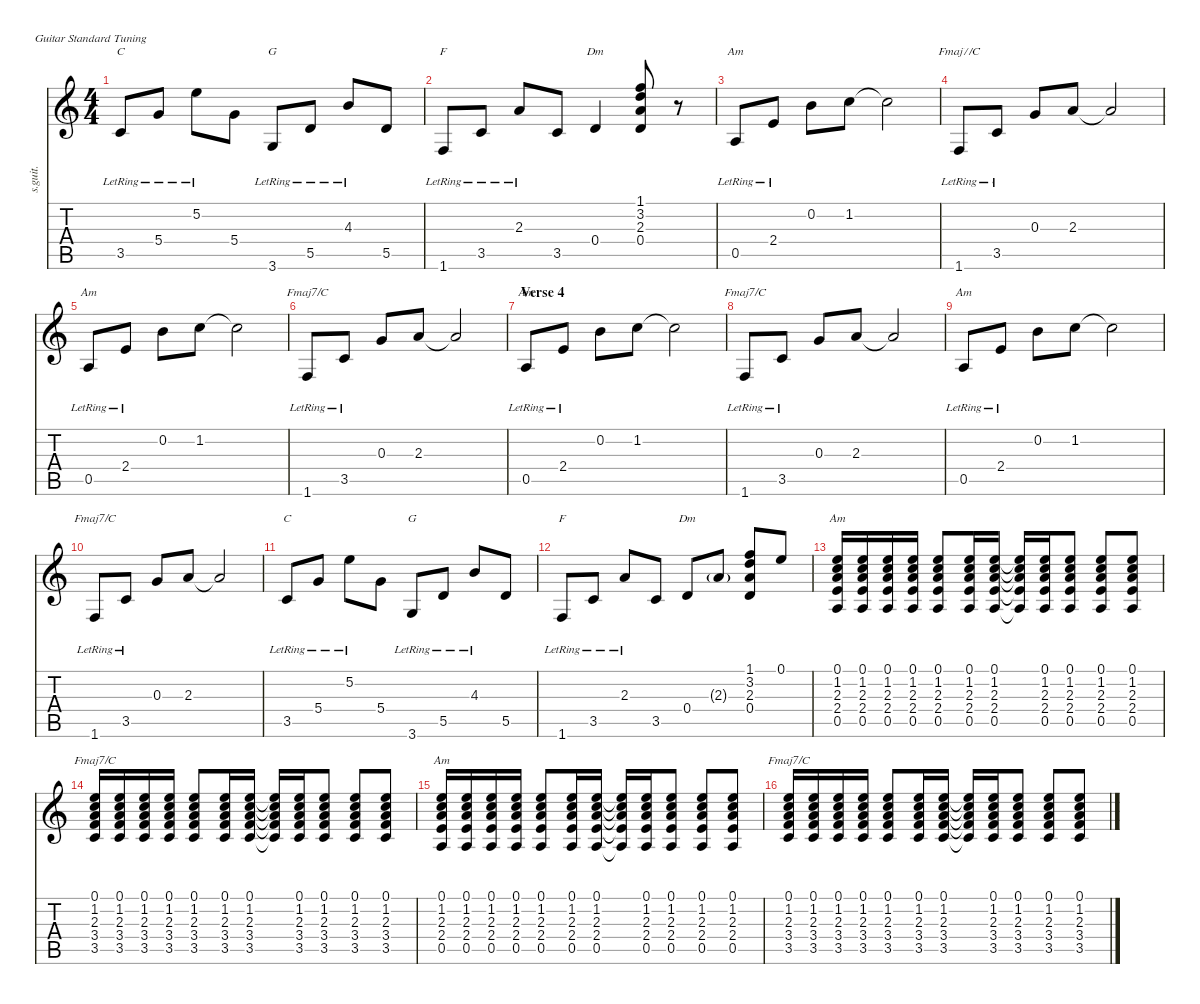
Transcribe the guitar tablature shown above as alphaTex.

\defaultSystemsLayout 4
\hideDynamics
\bracketExtendMode nobrackets
\track ("J. Frusciante (Guitar)" "s.guit.") {instrument electricguitarjazz}
\staff {score tabs}
\tuning (E4 B3 G3 D3 A2 E2)
\chord ("Am" 3 1 2 2 0 x) {showdiagram false}
\chord ("Fmaj7/C" 3 1 2 2 0 x) {showdiagram false}
\chord ("C" 3 1 2 2 0 x) {showdiagram false}
\chord ("G" 3 1 2 2 0 x) {showdiagram false}
\chord ("F" 3 1 2 2 0 x) {showdiagram false}
\chord ("Dm" 3 1 2 2 0 x) {showdiagram false}
\ts (4 4)
\tempo (96 hide)
\clef g2
\ks c
3.5{lr}.8{ch "C" lyrics (0 "") lyrics (1 "") lyrics (2 "") lyrics (3 "") lyrics (4 "") dy f} 5.4{lr}.8{lyrics (0 "") lyrics (1 "") lyrics (2 "") lyrics (3 "") lyrics (4 "")} 5.2{lr}.8{lyrics (0 "") lyrics (1 "") lyrics (2 "") lyrics (3 "") lyrics (4 "")} 5.4.8{lyrics (0 "") lyrics (1 "") lyrics (2 "") lyrics (3 "") lyrics (4 "")} 3.6{lr}.8{ch "G" lyrics (0 "") lyrics (1 "") lyrics (2 "") lyrics (3 "") lyrics (4 "")} 5.5{lr}.8{lyrics (0 "") lyrics (1 "") lyrics (2 "") lyrics (3 "") lyrics (4 "")} 4.3{lr}.8{lyrics (0 "") lyrics (1 "") lyrics (2 "") lyrics (3 "") lyrics (4 "")} 5.5.8{lyrics (0 "") lyrics (1 "") lyrics (2 "") lyrics (3 "") lyrics (4 "")} |
1.6{lr}.8{ch "F" lyrics (0 "") lyrics (1 "") lyrics (2 "") lyrics (3 "") lyrics (4 "")} 3.5{lr}.8{lyrics (0 "") lyrics (1 "") lyrics (2 "") lyrics (3 "") lyrics (4 "")} 2.3{lr}.8{lyrics (0 "") lyrics (1 "") lyrics (2 "") lyrics (3 "") lyrics (4 "")} 3.5.8{lyrics (0 "") lyrics (1 "") lyrics (2 "") lyrics (3 "") lyrics (4 "")} 0.4.4{ch "Dm" lyrics (0 "") lyrics (1 "") lyrics (2 "") lyrics (3 "") lyrics (4 "")} (1.1 3.2 2.3 0.4).8{lyrics (0 "") lyrics (1 "") lyrics (2 "") lyrics (3 "") lyrics (4 "")} r.8 |
0.5{lr}.8{ch "Am" lyrics (0 "") lyrics (1 "") lyrics (2 "") lyrics (3 "") lyrics (4 "")} 2.4{lr}.8{lyrics (0 "") lyrics (1 "") lyrics (2 "") lyrics (3 "") lyrics (4 "")} 0.2.8{lyrics (0 "") lyrics (1 "") lyrics (2 "") lyrics (3 "") lyrics (4 "")} 1.2.8{lyrics (0 "") lyrics (1 "") lyrics (2 "") lyrics (3 "") lyrics (4 "")} 1.2{t}.2{lyrics (0 "") lyrics (1 "") lyrics (2 "") lyrics (3 "") lyrics (4 "")} |
1.6{lr}.8{ch "Fmaj7/C" lyrics (0 "") lyrics (1 "") lyrics (2 "") lyrics (3 "") lyrics (4 "")} 3.5{lr}.8{lyrics (0 "") lyrics (1 "") lyrics (2 "") lyrics (3 "") lyrics (4 "")} 0.3.8{lyrics (0 "") lyrics (1 "") lyrics (2 "") lyrics (3 "") lyrics (4 "")} 2.3.8{lyrics (0 "") lyrics (1 "") lyrics (2 "") lyrics (3 "") lyrics (4 "")} 2.3{t}.2{lyrics (0 "") lyrics (1 "") lyrics (2 "") lyrics (3 "") lyrics (4 "")} |
0.5{lr}.8{ch "Am" lyrics (0 "") lyrics (1 "") lyrics (2 "") lyrics (3 "") lyrics (4 "")} 2.4{lr}.8{lyrics (0 "") lyrics (1 "") lyrics (2 "") lyrics (3 "") lyrics (4 "")} 0.2.8{lyrics (0 "") lyrics (1 "") lyrics (2 "") lyrics (3 "") lyrics (4 "")} 1.2.8{lyrics (0 "") lyrics (1 "") lyrics (2 "") lyrics (3 "") lyrics (4 "")} 1.2{t}.2{lyrics (0 "") lyrics (1 "") lyrics (2 "") lyrics (3 "") lyrics (4 "")} |
1.6{lr}.8{ch "Fmaj7/C" lyrics (0 "") lyrics (1 "") lyrics (2 "") lyrics (3 "") lyrics (4 "")} 3.5{lr}.8{lyrics (0 "") lyrics (1 "") lyrics (2 "") lyrics (3 "") lyrics (4 "")} 0.3.8{lyrics (0 "") lyrics (1 "") lyrics (2 "") lyrics (3 "") lyrics (4 "")} 2.3.8{lyrics (0 "") lyrics (1 "") lyrics (2 "") lyrics (3 "") lyrics (4 "")} 2.3{t}.2{lyrics (0 "") lyrics (1 "") lyrics (2 "") lyrics (3 "") lyrics (4 "")} |
\section ("" "Verse 4")
0.5{lr}.8{ch "Am" lyrics (0 "") lyrics (1 "") lyrics (2 "") lyrics (3 "") lyrics (4 "")} 2.4{lr}.8{lyrics (0 "") lyrics (1 "") lyrics (2 "") lyrics (3 "") lyrics (4 "")} 0.2.8{lyrics (0 "") lyrics (1 "") lyrics (2 "") lyrics (3 "") lyrics (4 "")} 1.2.8{lyrics (0 "") lyrics (1 "") lyrics (2 "") lyrics (3 "") lyrics (4 "")} 1.2{t}.2{lyrics (0 "") lyrics (1 "") lyrics (2 "") lyrics (3 "") lyrics (4 "")} |
1.6{lr}.8{ch "Fmaj7/C" lyrics (0 "") lyrics (1 "") lyrics (2 "") lyrics (3 "") lyrics (4 "")} 3.5{lr}.8{lyrics (0 "") lyrics (1 "") lyrics (2 "") lyrics (3 "") lyrics (4 "")} 0.3.8{lyrics (0 "") lyrics (1 "") lyrics (2 "") lyrics (3 "") lyrics (4 "")} 2.3.8{lyrics (0 "") lyrics (1 "") lyrics (2 "") lyrics (3 "") lyrics (4 "")} 2.3{t}.2{lyrics (0 "") lyrics (1 "") lyrics (2 "") lyrics (3 "") lyrics (4 "")} |
0.5{lr}.8{ch "Am" lyrics (0 "") lyrics (1 "") lyrics (2 "") lyrics (3 "") lyrics (4 "")} 2.4{lr}.8{lyrics (0 "") lyrics (1 "") lyrics (2 "") lyrics (3 "") lyrics (4 "")} 0.2.8{lyrics (0 "") lyrics (1 "") lyrics (2 "") lyrics (3 "") lyrics (4 "")} 1.2.8{lyrics (0 "") lyrics (1 "") lyrics (2 "") lyrics (3 "") lyrics (4 "")} 1.2{t}.2{lyrics (0 "") lyrics (1 "") lyrics (2 "") lyrics (3 "") lyrics (4 "")} |
1.6{lr}.8{ch "Fmaj7/C" lyrics (0 "") lyrics (1 "") lyrics (2 "") lyrics (3 "") lyrics (4 "")} 3.5{lr}.8{lyrics (0 "") lyrics (1 "") lyrics (2 "") lyrics (3 "") lyrics (4 "")} 0.3.8{lyrics (0 "") lyrics (1 "") lyrics (2 "") lyrics (3 "") lyrics (4 "")} 2.3.8{lyrics (0 "") lyrics (1 "") lyrics (2 "") lyrics (3 "") lyrics (4 "")} 2.3{t}.2{lyrics (0 "") lyrics (1 "") lyrics (2 "") lyrics (3 "") lyrics (4 "")} |
3.5{lr}.8{ch "C" lyrics (0 "") lyrics (1 "") lyrics (2 "") lyrics (3 "") lyrics (4 "")} 5.4{lr}.8{lyrics (0 "") lyrics (1 "") lyrics (2 "") lyrics (3 "") lyrics (4 "")} 5.2{lr}.8{lyrics (0 "") lyrics (1 "") lyrics (2 "") lyrics (3 "") lyrics (4 "")} 5.4.8{lyrics (0 "") lyrics (1 "") lyrics (2 "") lyrics (3 "") lyrics (4 "")} 3.6{lr}.8{ch "G" lyrics (0 "") lyrics (1 "") lyrics (2 "") lyrics (3 "") lyrics (4 "")} 5.5{lr}.8{lyrics (0 "") lyrics (1 "") lyrics (2 "") lyrics (3 "") lyrics (4 "")} 4.3{lr}.8{lyrics (0 "") lyrics (1 "") lyrics (2 "") lyrics (3 "") lyrics (4 "")} 5.5.8{lyrics (0 "") lyrics (1 "") lyrics (2 "") lyrics (3 "") lyrics (4 "")} |
1.6{lr}.8{ch "F" lyrics (0 "") lyrics (1 "") lyrics (2 "") lyrics (3 "") lyrics (4 "")} 3.5{lr}.8{lyrics (0 "") lyrics (1 "") lyrics (2 "") lyrics (3 "") lyrics (4 "")} 2.3{lr}.8{lyrics (0 "") lyrics (1 "") lyrics (2 "") lyrics (3 "") lyrics (4 "")} 3.5.8{lyrics (0 "") lyrics (1 "") lyrics (2 "") lyrics (3 "") lyrics (4 "")} 0.4.8{ch "Dm" lyrics (0 "") lyrics (1 "") lyrics (2 "") lyrics (3 "") lyrics (4 "")} 2.3{g}.8{lyrics (0 "") lyrics (1 "") lyrics (2 "") lyrics (3 "") lyrics (4 "")} (1.1 3.2 2.3 0.4).8{lyrics (0 "") lyrics (1 "") lyrics (2 "") lyrics (3 "") lyrics (4 "")} 0.1.8{lyrics (0 "") lyrics (1 "") lyrics (2 "") lyrics (3 "") lyrics (4 "")} |
(0.1 1.2 2.3 2.4 0.5).16{ch "Am" lyrics (0 "") lyrics (1 "") lyrics (2 "") lyrics (3 "") lyrics (4 "")} (0.1 1.2 2.3 2.4 0.5).16{lyrics (0 "") lyrics (1 "") lyrics (2 "") lyrics (3 "") lyrics (4 "")} (0.1 1.2 2.3 2.4 0.5).16{lyrics (0 "") lyrics (1 "") lyrics (2 "") lyrics (3 "") lyrics (4 "")} (0.1 1.2 2.3 2.4 0.5).16{lyrics (0 "") lyrics (1 "") lyrics (2 "") lyrics (3 "") lyrics (4 "")} (0.1 1.2 2.3 2.4 0.5).8{lyrics (0 "") lyrics (1 "") lyrics (2 "") lyrics (3 "") lyrics (4 "")} (0.1 1.2 2.3 2.4 0.5).16{lyrics (0 "") lyrics (1 "") lyrics (2 "") lyrics (3 "") lyrics (4 "")} (0.1 1.2 2.3 2.4 0.5).16{lyrics (0 "") lyrics (1 "") lyrics (2 "") lyrics (3 "") lyrics (4 "")} (0.1{t} 1.2{t} 2.3{t} 2.4{t} 0.5{t}).16{lyrics (0 "") lyrics (1 "") lyrics (2 "") lyrics (3 "") lyrics (4 "")} (0.1 1.2 2.3 2.4 0.5).16{lyrics (0 "") lyrics (1 "") lyrics (2 "") lyrics (3 "") lyrics (4 "")} (0.1 1.2 2.3 2.4 0.5).8{lyrics (0 "") lyrics (1 "") lyrics (2 "") lyrics (3 "") lyrics (4 "")} (0.1 1.2 2.3 2.4 0.5).8{lyrics (0 "") lyrics (1 "") lyrics (2 "") lyrics (3 "") lyrics (4 "")} (0.1 1.2 2.3 2.4 0.5).8{lyrics (0 "") lyrics (1 "") lyrics (2 "") lyrics (3 "") lyrics (4 "")} |
(0.1 1.2 2.3 3.4 3.5).16{ch "Fmaj7/C" lyrics (0 "") lyrics (1 "") lyrics (2 "") lyrics (3 "") lyrics (4 "")} (0.1 1.2 2.3 3.4 3.5).16{lyrics (0 "") lyrics (1 "") lyrics (2 "") lyrics (3 "") lyrics (4 "")} (0.1 1.2 2.3 3.4 3.5).16{lyrics (0 "") lyrics (1 "") lyrics (2 "") lyrics (3 "") lyrics (4 "")} (0.1 1.2 2.3 3.4 3.5).16{lyrics (0 "") lyrics (1 "") lyrics (2 "") lyrics (3 "") lyrics (4 "")} (0.1 1.2 2.3 3.4 3.5).8{lyrics (0 "") lyrics (1 "") lyrics (2 "") lyrics (3 "") lyrics (4 "")} (0.1 1.2 2.3 3.4 3.5).16{lyrics (0 "") lyrics (1 "") lyrics (2 "") lyrics (3 "") lyrics (4 "")} (0.1 1.2 2.3 3.4 3.5).16{lyrics (0 "") lyrics (1 "") lyrics (2 "") lyrics (3 "") lyrics (4 "")} (0.1{t} 1.2{t} 2.3{t} 3.4{t} 3.5{t}).16{lyrics (0 "") lyrics (1 "") lyrics (2 "") lyrics (3 "") lyrics (4 "")} (0.1 1.2 2.3 3.4 3.5).16{lyrics (0 "") lyrics (1 "") lyrics (2 "") lyrics (3 "") lyrics (4 "")} (0.1 1.2 2.3 3.4 3.5).8{lyrics (0 "") lyrics (1 "") lyrics (2 "") lyrics (3 "") lyrics (4 "")} (0.1 1.2 2.3 3.4 3.5).8{lyrics (0 "") lyrics (1 "") lyrics (2 "") lyrics (3 "") lyrics (4 "")} (0.1 1.2 2.3 3.4 3.5).8{lyrics (0 "") lyrics (1 "") lyrics (2 "") lyrics (3 "") lyrics (4 "")} |
(0.1 1.2 2.3 2.4 0.5).16{ch "Am" lyrics (0 "") lyrics (1 "") lyrics (2 "") lyrics (3 "") lyrics (4 "")} (0.1 1.2 2.3 2.4 0.5).16{lyrics (0 "") lyrics (1 "") lyrics (2 "") lyrics (3 "") lyrics (4 "")} (0.1 1.2 2.3 2.4 0.5).16{lyrics (0 "") lyrics (1 "") lyrics (2 "") lyrics (3 "") lyrics (4 "")} (0.1 1.2 2.3 2.4 0.5).16{lyrics (0 "") lyrics (1 "") lyrics (2 "") lyrics (3 "") lyrics (4 "")} (0.1 1.2 2.3 2.4 0.5).8{lyrics (0 "") lyrics (1 "") lyrics (2 "") lyrics (3 "") lyrics (4 "")} (0.1 1.2 2.3 2.4 0.5).16{lyrics (0 "") lyrics (1 "") lyrics (2 "") lyrics (3 "") lyrics (4 "")} (0.1 1.2 2.3 2.4 0.5).16{lyrics (0 "") lyrics (1 "") lyrics (2 "") lyrics (3 "") lyrics (4 "")} (0.1{t} 1.2{t} 2.3{t} 2.4{t} 0.5{t}).16{lyrics (0 "") lyrics (1 "") lyrics (2 "") lyrics (3 "") lyrics (4 "")} (0.1 1.2 2.3 2.4 0.5).16{lyrics (0 "") lyrics (1 "") lyrics (2 "") lyrics (3 "") lyrics (4 "")} (0.1 1.2 2.3 2.4 0.5).8{lyrics (0 "") lyrics (1 "") lyrics (2 "") lyrics (3 "") lyrics (4 "")} (0.1 1.2 2.3 2.4 0.5).8{lyrics (0 "") lyrics (1 "") lyrics (2 "") lyrics (3 "") lyrics (4 "")} (0.1 1.2 2.3 2.4 0.5).8{lyrics (0 "") lyrics (1 "") lyrics (2 "") lyrics (3 "") lyrics (4 "")} |
(0.1 1.2 2.3 3.4 3.5).16{ch "Fmaj7/C" lyrics (0 "") lyrics (1 "") lyrics (2 "") lyrics (3 "") lyrics (4 "")} (0.1 1.2 2.3 3.4 3.5).16{lyrics (0 "") lyrics (1 "") lyrics (2 "") lyrics (3 "") lyrics (4 "")} (0.1 1.2 2.3 3.4 3.5).16{lyrics (0 "") lyrics (1 "") lyrics (2 "") lyrics (3 "") lyrics (4 "")} (0.1 1.2 2.3 3.4 3.5).16{lyrics (0 "") lyrics (1 "") lyrics (2 "") lyrics (3 "") lyrics (4 "")} (0.1 1.2 2.3 3.4 3.5).8{lyrics (0 "") lyrics (1 "") lyrics (2 "") lyrics (3 "") lyrics (4 "")} (0.1 1.2 2.3 3.4 3.5).16{lyrics (0 "") lyrics (1 "") lyrics (2 "") lyrics (3 "") lyrics (4 "")} (0.1 1.2 2.3 3.4 3.5).16{lyrics (0 "") lyrics (1 "") lyrics (2 "") lyrics (3 "") lyrics (4 "")} (0.1{t} 1.2{t} 2.3{t} 3.4{t} 3.5{t}).16{lyrics (0 "") lyrics (1 "") lyrics (2 "") lyrics (3 "") lyrics (4 "")} (0.1 1.2 2.3 3.4 3.5).16{lyrics (0 "") lyrics (1 "") lyrics (2 "") lyrics (3 "") lyrics (4 "")} (0.1 1.2 2.3 3.4 3.5).8{lyrics (0 "") lyrics (1 "") lyrics (2 "") lyrics (3 "") lyrics (4 "")} (0.1 1.2 2.3 3.4 3.5).8{lyrics (0 "") lyrics (1 "") lyrics (2 "") lyrics (3 "") lyrics (4 "")} (0.1 1.2 2.3 3.4 3.5).8{lyrics (0 "") lyrics (1 "") lyrics (2 "") lyrics (3 "") lyrics (4 "")}
